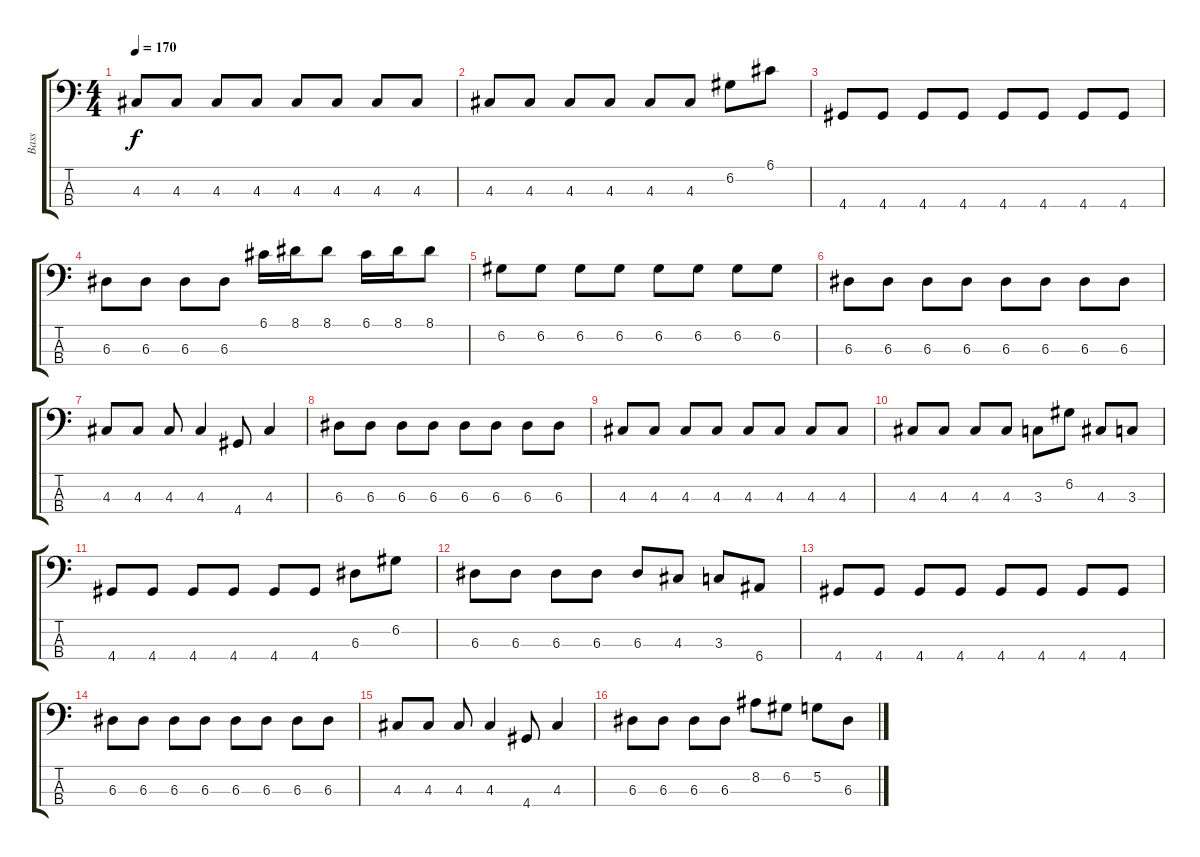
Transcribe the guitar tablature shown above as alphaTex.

\track ("Bass" "Bass") {instrument electricbassfinger}
\staff {score tabs}
\tuning (G2 D2 A1 E1) {hide}
\ts (4 4)
\tempo 170
\clef f4
\ks c
4.3.8{dy f} 4.3.8 4.3.8 4.3.8 4.3.8 4.3.8 4.3.8 4.3.8 |
4.3.8 4.3.8 4.3.8 4.3.8 4.3.8 4.3.8 6.2.8 6.1.8 |
4.4.8 4.4.8 4.4.8 4.4.8 4.4.8 4.4.8 4.4.8 4.4.8 |
6.3.8 6.3.8 6.3.8 6.3.8 6.1.16 8.1.16 8.1.8 6.1.16 8.1.16 8.1.8 |
6.2.8 6.2.8 6.2.8 6.2.8 6.2.8 6.2.8 6.2.8 6.2.8 |
6.3.8 6.3.8 6.3.8 6.3.8 6.3.8 6.3.8 6.3.8 6.3.8 |
4.3.8 4.3.8 4.3.8 4.3.4 4.4.8 4.3.4 |
6.3.8 6.3.8 6.3.8 6.3.8 6.3.8 6.3.8 6.3.8 6.3.8 |
4.3.8 4.3.8 4.3.8 4.3.8 4.3.8 4.3.8 4.3.8 4.3.8 |
4.3.8 4.3.8 4.3.8 4.3.8 3.3.8 6.2.8 4.3.8 3.3.8 |
4.4.8 4.4.8 4.4.8 4.4.8 4.4.8 4.4.8 6.3.8 6.2.8 |
6.3.8 6.3.8 6.3.8 6.3.8 6.3.8 4.3.8 3.3.8 6.4.8 |
4.4.8 4.4.8 4.4.8 4.4.8 4.4.8 4.4.8 4.4.8 4.4.8 |
6.3.8 6.3.8 6.3.8 6.3.8 6.3.8 6.3.8 6.3.8 6.3.8 |
4.3.8 4.3.8 4.3.8 4.3.4 4.4.8 4.3.4 |
6.3.8 6.3.8 6.3.8 6.3.8 8.2.8 6.2.8 5.2.8 6.3.8
